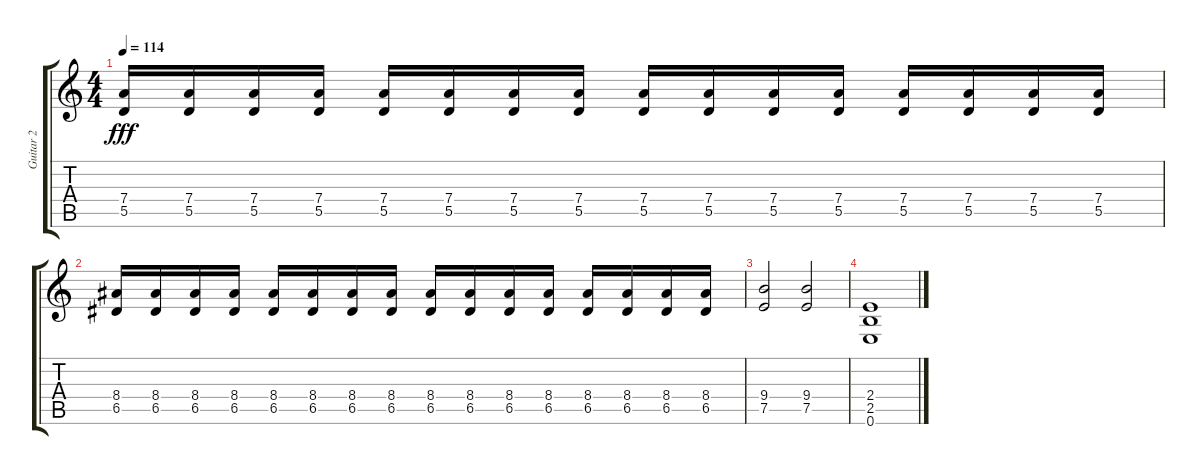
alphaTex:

\track ("Guitar 2" "Guitar 2") {instrument overdrivenguitar}
\staff {score tabs}
\tuning (E4 B3 G3 D3 A2 E2) {hide}
\ts (4 4)
\tempo 114
\clef g2
\ks c
(7.4 5.5).16{dy fff} (7.4 5.5).16 (7.4 5.5).16 (7.4 5.5).16 (7.4 5.5).16 (7.4 5.5).16 (7.4 5.5).16 (7.4 5.5).16 (7.4 5.5).16 (7.4 5.5).16 (7.4 5.5).16 (7.4 5.5).16 (7.4 5.5).16 (7.4 5.5).16 (7.4 5.5).16 (7.4 5.5).16 |
(8.4 6.5).16 (8.4 6.5).16 (8.4 6.5).16 (8.4 6.5).16 (8.4 6.5).16 (8.4 6.5).16 (8.4 6.5).16 (8.4 6.5).16 (8.4 6.5).16 (8.4 6.5).16 (8.4 6.5).16 (8.4 6.5).16 (8.4 6.5).16 (8.4 6.5).16 (8.4 6.5).16 (8.4 6.5).16 |
(9.4 7.5).2 (9.4 7.5).2 |
(2.4 2.5 0.6).1
